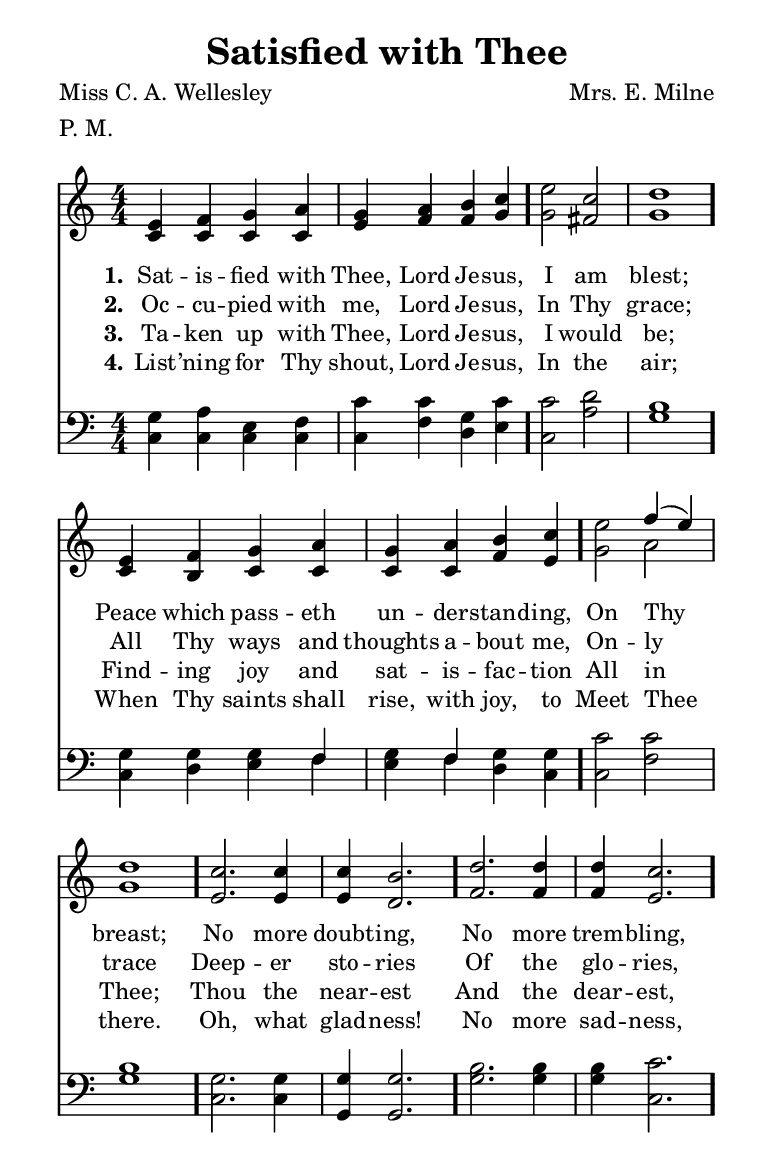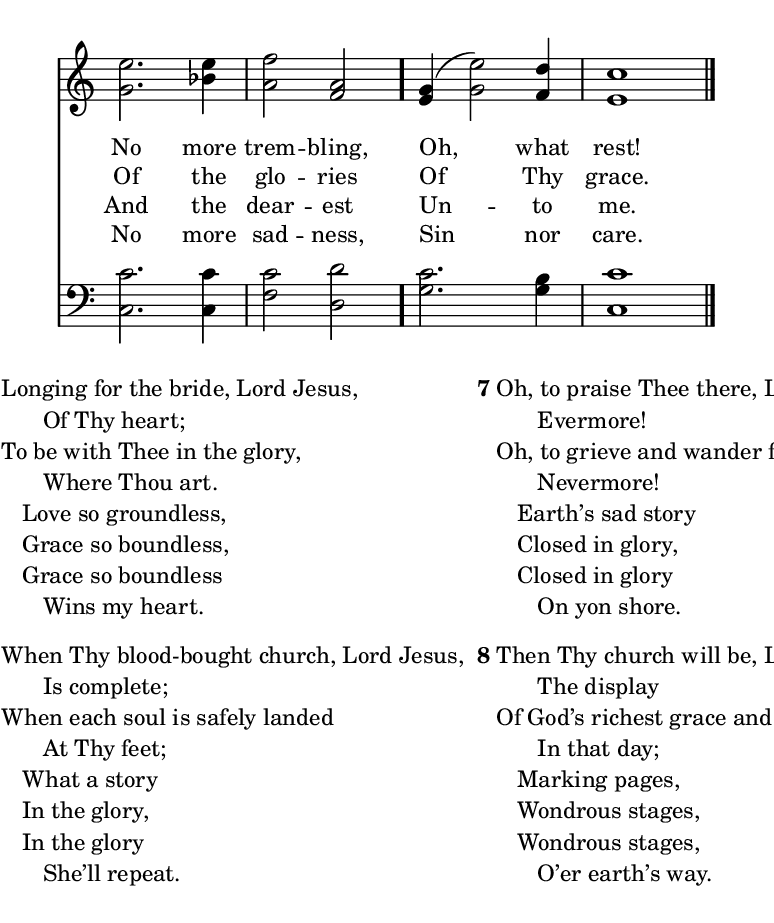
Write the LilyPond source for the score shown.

\include "common/global.ily"
\paper {
  \include "common/paper.ily"
  ragged-bottom = ##t
}

\header{
  hymnnumber = "262"
  title = "Satisfied with Thee"
  tunename = ""
  meter = "P. M."
  poet = "Miss C. A. Wellesley" % see https://hymnary.org/text/satisfied_with_thee_lord_jesus_i_am_bles
  composer = "Mrs. E. Milne" % or Henry Bennett : see https://hymnary.org/tune/satisfied_with_thee_lord_jesus_bennett
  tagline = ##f
}

global = {
  \include "common/overrides.ily"
  \override Staff.TimeSignature.style = #'numbered
  \time 4/4
  \override Score.MetronomeMark.transparent = ##t % hide all fermata changes too
  \tempo 4=120
  \key c \major
  \autoBeamOff
}

notesSoprano = {
\global
\relative c' {

  e4 f g a | g a b c |
  e2 c | d1 |
  e,4 f g a | g a b c |
  e2 f4( e) | d1 |
  c2. c4 | c4 b2. |
  d2. d4 | d c2. |
  e2. e4 | f2 a, |
  g4( e'2) d4 | c1 |

  \bar "|."

}
}

notesAlto = {
\global
\relative e' {

  c4 c c c | e f f g
  g2 fis | g1 |
  c,4 b c c | c c f e |
  g2 a | g1 |
  e2. e4 | e d2. |
  f2. f4 | f4 e2. |
  g2. bes4 | a2 f |
  e4( g2) f4 | e1 |

}
}

notesTenor = {
\global
\relative a {

  g4 a e f | c' c g c |
  c2 d2 | b1 |
  g4 g g f | g f g g |
  c2 c | b1 |
  g2. g4 | g4 g2. |
  b2. b4 | b c2. |
  c2. c4 | c2 d |
  c2. b4 | c1 |

}
}

notesBass = {
\global
\relative f {

  c4 c c c | c f d e |
  c2 a' | g1 |
  c,4 d e f | e f d c |
  c2 f | g1 |
  c,2. c4 | g4 g2. |
  g'2. g4 | g c,2. |
  c2. c4 | f2 d |
  g2. g4 | c,1 |

}
}

wordsA = \lyricmode {
\set stanza = "1."

Sat -- is -- fied with Thee, Lord Je -- sus, \bar "."
I am blest; \bar "."
Peace which pass -- eth un -- der -- stand -- ing, \bar "."
On Thy breast; \bar "."
No more doubt -- ing, \bar "."
No more trem -- bling, \bar "."
No more trem -- bling, \bar "."
Oh, what rest! \bar "."

}

wordsB = \lyricmode {
\set stanza = "2."

Oc -- cu -- pied with me, Lord Je -- sus,
In Thy grace;
All Thy ways and thoughts a -- bout me,
On -- ly trace
Deep -- er sto -- ries
Of the glo -- ries,
Of the glo -- ries
Of Thy grace.

}

wordsC = \lyricmode {
\set stanza = "3."

Ta -- ken up with Thee, Lord Je -- sus,
I would be;
Find -- ing joy and sat -- is -- fac -- tion
All in Thee;
Thou the near -- est
And the dear -- est,
And the dear -- est
Un -- to me.

}

wordsD = \lyricmode {
\set stanza = "4."

List -- ’ning for Thy shout, Lord Je -- sus,
In the air;
When Thy saints shall rise, with joy, to
Meet Thee there.
Oh, what glad -- ness!
No more sad -- ness,
No more sad -- ness,
Sin nor care.

}

wordsE = \markuplist {

\line { Longing for the bride, Lord Jesus, }
\line { { \hspace #4 } Of Thy heart; }
\line { To be with Thee in the glory, }
\line { { \hspace #4 } Where Thou art. }
\line { { \hspace #2 } Love so groundless, }
\line { { \hspace #2 } Grace so boundless, }
\line { { \hspace #2 } Grace so boundless }
\line { { \hspace #4 } Wins my heart. }

}

wordsF = \markuplist {

\line { When Thy blood-bought church, Lord Jesus, }
\line { { \hspace #4 } Is complete; }
\line { When each soul is safely landed }
\line { { \hspace #4 } At Thy feet; }
\line { { \hspace #2 } What a story }
\line { { \hspace #2 } In the glory, }
\line { { \hspace #2 } In the glory }
\line { { \hspace #4 } She’ll repeat. }

}

wordsG = \markuplist {

\line { Oh, to praise Thee there, Lord Jesus, }
\line { { \hspace #4 } Evermore! }
\line { Oh, to grieve and wander from Thee }
\line { { \hspace #4 } Nevermore! }
\line { { \hspace #2 } Earth’s sad story }
\line { { \hspace #2 } Closed in glory, }
\line { { \hspace #2 } Closed in glory }
\line { { \hspace #4 } On yon shore. }

}

wordsH = \markuplist {

\line { Then Thy church will be, Lord Jesus, }
\line { { \hspace #4 } The display }
\line { Of God’s richest grace and kindness }
\line { { \hspace #4 } In that day; }
\line { { \hspace #2 } Marking pages, }
\line { { \hspace #2 } Wondrous stages, }
\line { { \hspace #2 } Wondrous stages, }
\line { { \hspace #4 } O’er earth’s way.}

}

\score {
  \context ChoirStaff <<
    \context Staff = upper <<
      \set Staff.autoBeaming = ##f
      \set ChoirStaff.systemStartDelimiter = #'SystemStartBar
      \set ChoirStaff.printPartCombineTexts = ##f
      \partcombine #'(2 . 11) \notesSoprano \notesAlto
      \context NullVoice = sopranos { \voiceOne << \notesSoprano >> }
      \context Lyrics = one   \lyricsto sopranos \wordsA
      \context Lyrics = two   \lyricsto sopranos \wordsB
      \context Lyrics = three \lyricsto sopranos \wordsC
      \context Lyrics = four  \lyricsto sopranos \wordsD
    >>
    \context Staff = men <<
      \set Staff.autoBeaming = ##f
      \clef bass
      \set ChoirStaff.printPartCombineTexts = ##f
      \partcombine #'(2 . 11) \notesTenor \notesBass
    >>
  >>
  \layout {
    \include "common/layout.ily"
  }
  #(cond ((ly:get-option 'eog-midi-permitted) #{ \midi{
    \include "common/midi.ily"
  } #}))
}

\noPageBreak

\markup { \vcenter \column {
  \vspace #1
  \fill-line {
    \null
    \column {
    \line{ \bold 5 \column { \wordsE } } \combine \null \vspace #0.4
    \line{ \bold 6 \column { \wordsF } }
    }
    \null
    \column {
    \line{ \bold 7 \column { \wordsG } } \combine \null \vspace #0.4
    \line{ \bold 8 \column { \wordsH } }
    }
    \null
  }
  \vspace #1
} }

\version "2.19.49"  % necessary for upgrading to future LilyPond versions.

% vi:set et ts=2 sw=2 ai nocindent syntax=lilypond:
